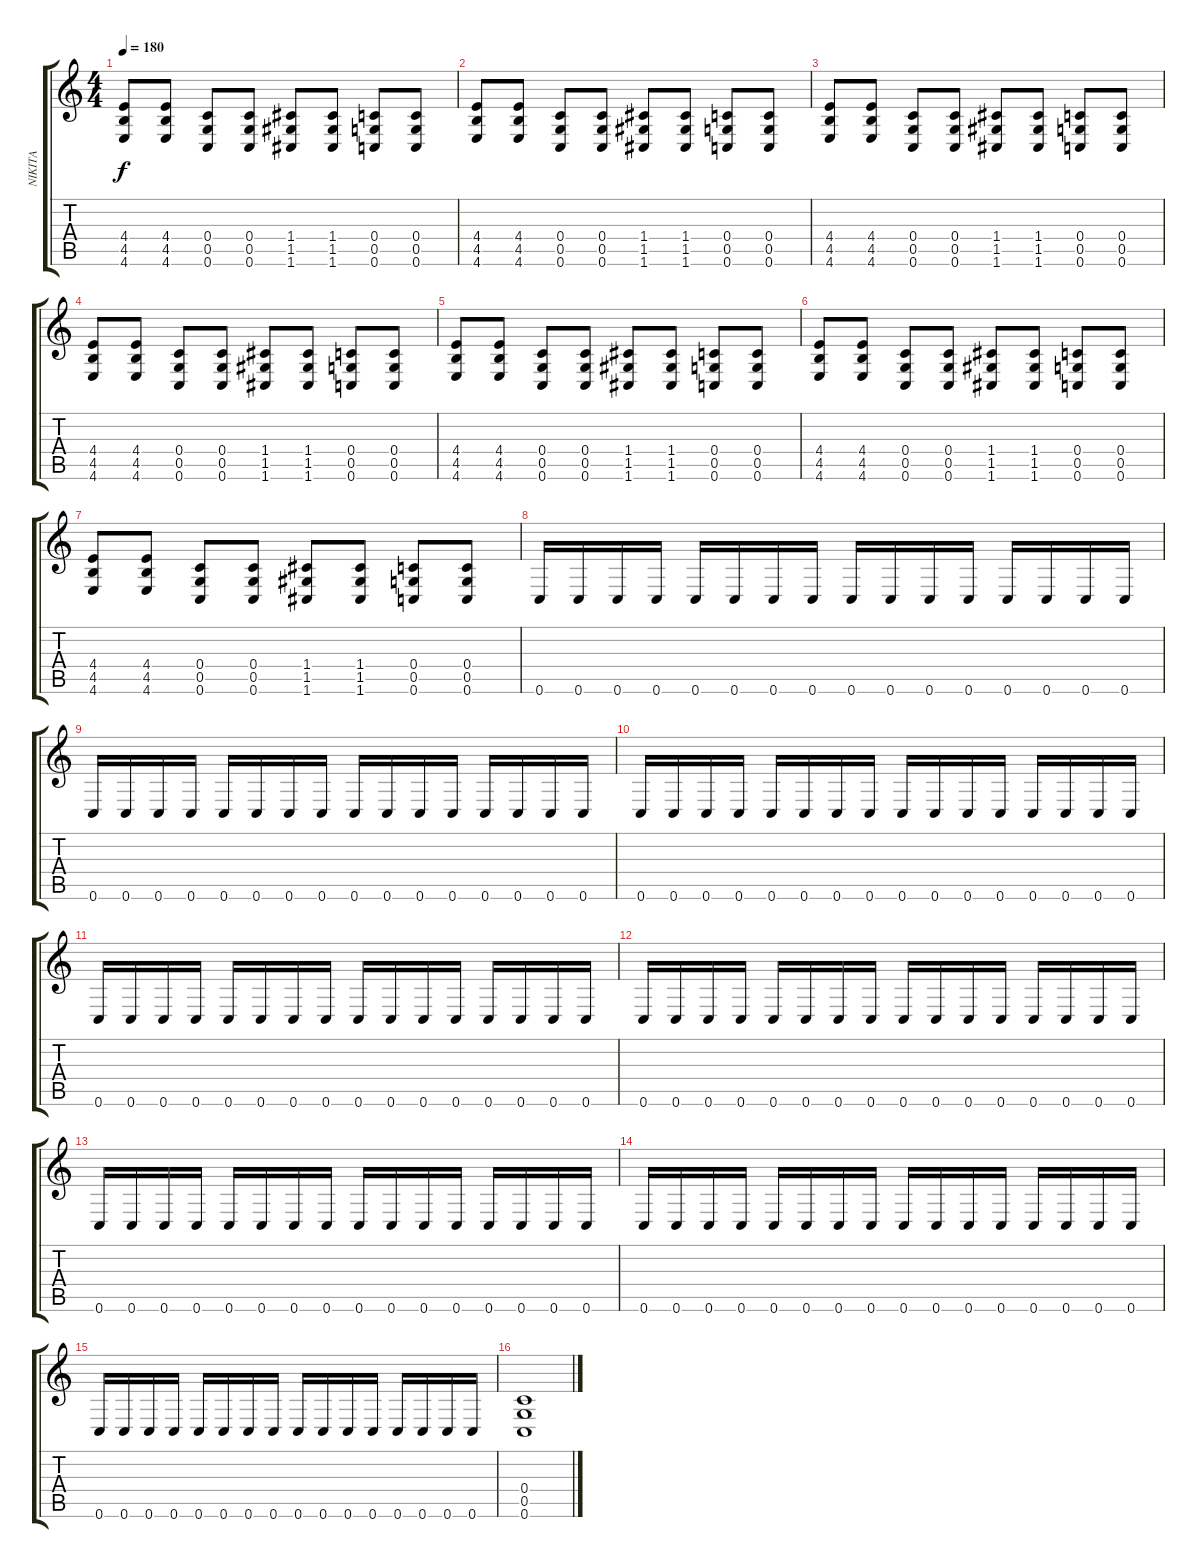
\track ("NIKITA" "NIKITA") {instrument distortionguitar}
\staff {score tabs}
\tuning (D4 A3 F3 C3 G2 C2) {hide}
\ts (4 4)
\tempo 180
\clef g2
\ks c
(4.4 4.5 4.6).8{dy f} (4.4 4.5 4.6).8 (0.4 0.5 0.6).8 (0.4 0.5 0.6).8 (1.4 1.5 1.6).8 (1.4 1.5 1.6).8 (0.4 0.5 0.6).8 (0.4 0.5 0.6).8 |
(4.4 4.5 4.6).8 (4.4 4.5 4.6).8 (0.4 0.5 0.6).8 (0.4 0.5 0.6).8 (1.4 1.5 1.6).8 (1.4 1.5 1.6).8 (0.4 0.5 0.6).8 (0.4 0.5 0.6).8 |
(4.4 4.5 4.6).8 (4.4 4.5 4.6).8 (0.4 0.5 0.6).8 (0.4 0.5 0.6).8 (1.4 1.5 1.6).8 (1.4 1.5 1.6).8 (0.4 0.5 0.6).8 (0.4 0.5 0.6).8 |
(4.4 4.5 4.6).8 (4.4 4.5 4.6).8 (0.4 0.5 0.6).8 (0.4 0.5 0.6).8 (1.4 1.5 1.6).8 (1.4 1.5 1.6).8 (0.4 0.5 0.6).8 (0.4 0.5 0.6).8 |
(4.4 4.5 4.6).8 (4.4 4.5 4.6).8 (0.4 0.5 0.6).8 (0.4 0.5 0.6).8 (1.4 1.5 1.6).8 (1.4 1.5 1.6).8 (0.4 0.5 0.6).8 (0.4 0.5 0.6).8 |
(4.4 4.5 4.6).8 (4.4 4.5 4.6).8 (0.4 0.5 0.6).8 (0.4 0.5 0.6).8 (1.4 1.5 1.6).8 (1.4 1.5 1.6).8 (0.4 0.5 0.6).8 (0.4 0.5 0.6).8 |
(4.4 4.5 4.6).8 (4.4 4.5 4.6).8 (0.4 0.5 0.6).8 (0.4 0.5 0.6).8 (1.4 1.5 1.6).8 (1.4 1.5 1.6).8 (0.4 0.5 0.6).8 (0.4 0.5 0.6).8 |
0.6.16 0.6.16 0.6.16 0.6.16 0.6.16 0.6.16 0.6.16 0.6.16 0.6.16 0.6.16 0.6.16 0.6.16 0.6.16 0.6.16 0.6.16 0.6.16 |
0.6.16 0.6.16 0.6.16 0.6.16 0.6.16 0.6.16 0.6.16 0.6.16 0.6.16 0.6.16 0.6.16 0.6.16 0.6.16 0.6.16 0.6.16 0.6.16 |
0.6.16 0.6.16 0.6.16 0.6.16 0.6.16 0.6.16 0.6.16 0.6.16 0.6.16 0.6.16 0.6.16 0.6.16 0.6.16 0.6.16 0.6.16 0.6.16 |
0.6.16 0.6.16 0.6.16 0.6.16 0.6.16 0.6.16 0.6.16 0.6.16 0.6.16 0.6.16 0.6.16 0.6.16 0.6.16 0.6.16 0.6.16 0.6.16 |
0.6.16 0.6.16 0.6.16 0.6.16 0.6.16 0.6.16 0.6.16 0.6.16 0.6.16 0.6.16 0.6.16 0.6.16 0.6.16 0.6.16 0.6.16 0.6.16 |
0.6.16 0.6.16 0.6.16 0.6.16 0.6.16 0.6.16 0.6.16 0.6.16 0.6.16 0.6.16 0.6.16 0.6.16 0.6.16 0.6.16 0.6.16 0.6.16 |
0.6.16 0.6.16 0.6.16 0.6.16 0.6.16 0.6.16 0.6.16 0.6.16 0.6.16 0.6.16 0.6.16 0.6.16 0.6.16 0.6.16 0.6.16 0.6.16 |
0.6.16 0.6.16 0.6.16 0.6.16 0.6.16 0.6.16 0.6.16 0.6.16 0.6.16 0.6.16 0.6.16 0.6.16 0.6.16 0.6.16 0.6.16 0.6.16 |
(0.4 0.5 0.6).1
